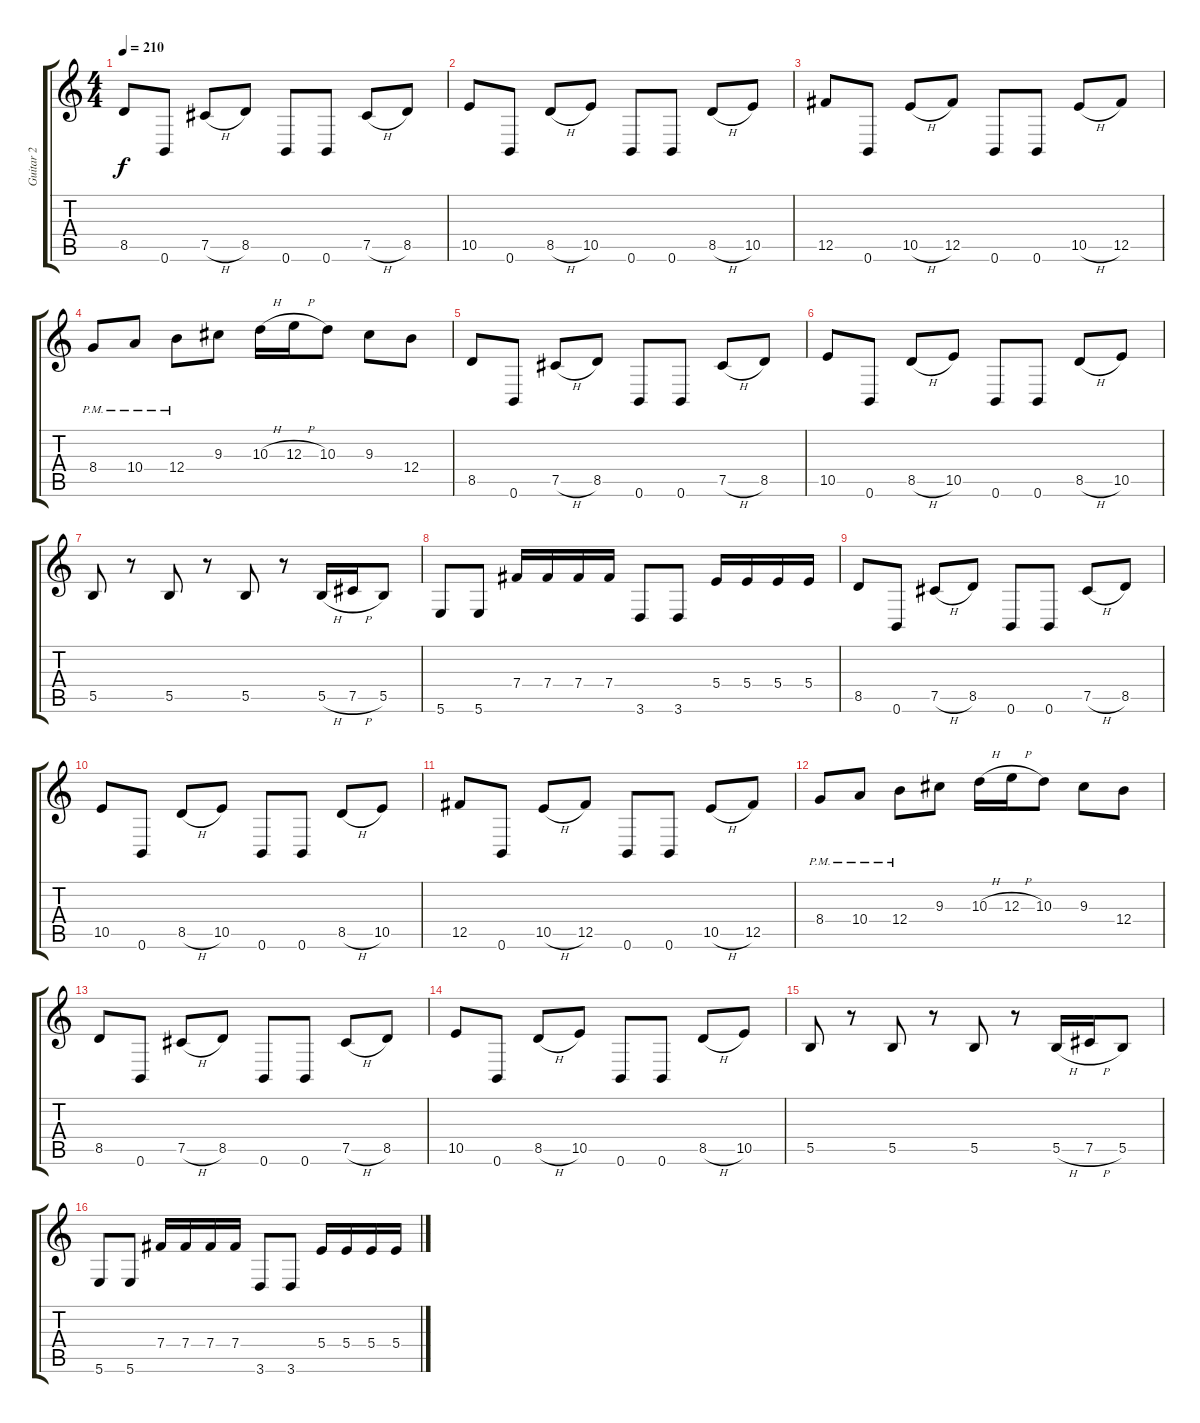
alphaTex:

\track ("Guitar 2" "Guitar 2") {instrument distortionguitar}
\staff {score tabs}
\tuning (Db4 Ab3 E3 B2 Gb2 B1) {hide}
\ts (4 4)
\tempo 210
\clef g2
\ks c
8.5.8{dy f} 0.6.8 7.5{h}.8 8.5.8 0.6.8 0.6.8 7.5{h}.8 8.5.8 |
10.5.8 0.6.8 8.5{h}.8 10.5.8 0.6.8 0.6.8 8.5{h}.8 10.5.8 |
12.5.8 0.6.8 10.5{h}.8 12.5.8 0.6.8 0.6.8 10.5{h}.8 12.5.8 |
8.4{pm}.8 10.4{pm}.8 12.4{pm}.8 9.3.8 10.3{h}.16 12.3{h}.16 10.3.8 9.3.8 12.4.8 |
8.5.8 0.6.8 7.5{h}.8 8.5.8 0.6.8 0.6.8 7.5{h}.8 8.5.8 |
10.5.8 0.6.8 8.5{h}.8 10.5.8 0.6.8 0.6.8 8.5{h}.8 10.5.8 |
5.5.8 r.8 5.5.8 r.8 5.5.8 r.8 5.5{h}.16 7.5{h}.16 5.5.8 |
5.6.8 5.6.8 7.4.16 7.4.16 7.4.16 7.4.16 3.6.8 3.6.8 5.4.16 5.4.16 5.4.16 5.4.16 |
8.5.8 0.6.8 7.5{h}.8 8.5.8 0.6.8 0.6.8 7.5{h}.8 8.5.8 |
10.5.8 0.6.8 8.5{h}.8 10.5.8 0.6.8 0.6.8 8.5{h}.8 10.5.8 |
12.5.8 0.6.8 10.5{h}.8 12.5.8 0.6.8 0.6.8 10.5{h}.8 12.5.8 |
8.4{pm}.8 10.4{pm}.8 12.4{pm}.8 9.3.8 10.3{h}.16 12.3{h}.16 10.3.8 9.3.8 12.4.8 |
8.5.8 0.6.8 7.5{h}.8 8.5.8 0.6.8 0.6.8 7.5{h}.8 8.5.8 |
10.5.8 0.6.8 8.5{h}.8 10.5.8 0.6.8 0.6.8 8.5{h}.8 10.5.8 |
5.5.8 r.8 5.5.8 r.8 5.5.8 r.8 5.5{h}.16 7.5{h}.16 5.5.8 |
5.6.8 5.6.8 7.4.16 7.4.16 7.4.16 7.4.16 3.6.8 3.6.8 5.4.16 5.4.16 5.4.16 5.4.16
